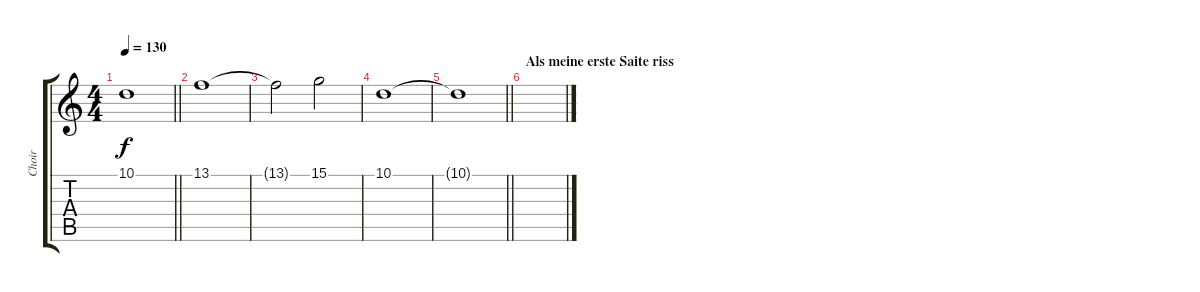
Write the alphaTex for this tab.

\track ("Choir" "Choir") {instrument pad4choir}
\staff {score tabs}
\tuning (E4 B3 G3 D3 A2 D2) {hide}
\ts (4 4)
\tempo 130
\clef g2
\barLineRight lightlight
\ks c
10.1{t}.1{dy f} |
13.1.1 |
13.1{t}.2 15.1.2 |
10.1.1 |
\barLineRight lightlight
10.1{t}.1 |
\section ("" "Als meine erste Saite riss")
